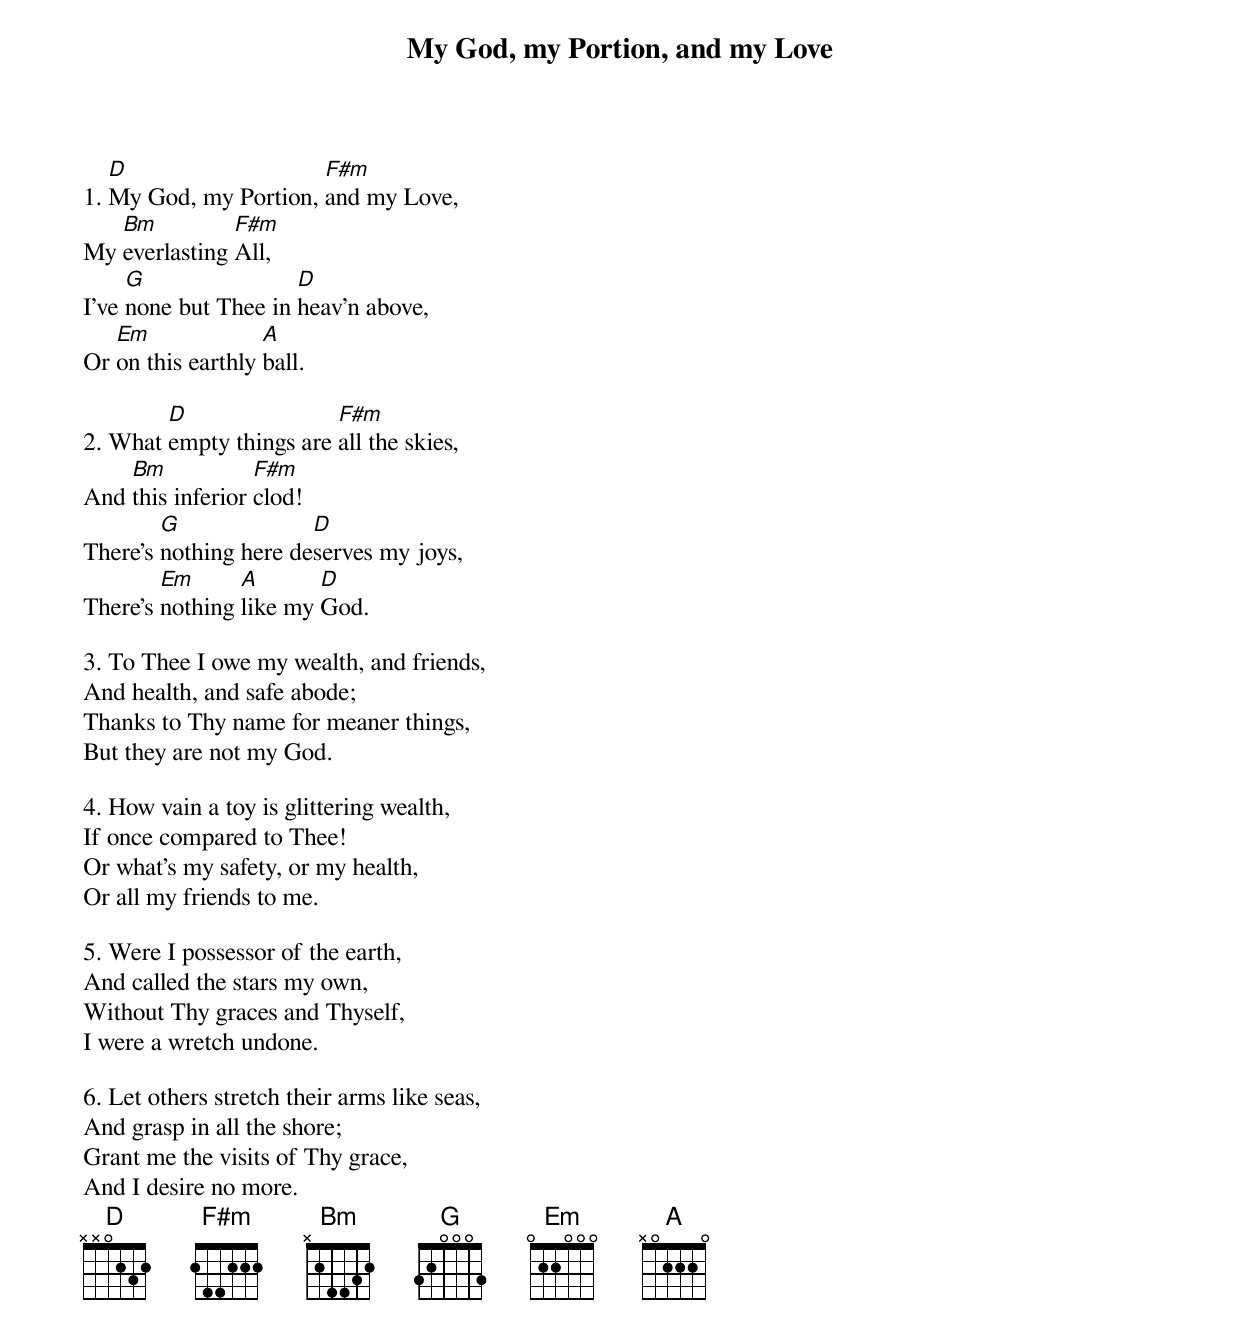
{t:My God, my Portion, and my Love}

1. [D]My God, my Portion, [F#m]and my Love,
My [Bm]everlasting [F#m]All,
I've [G]none but Thee in [D]heav'n above,
Or [Em]on this earthly [A]ball.

2. What [D]empty things are [F#m]all the skies,
And [Bm]this inferior [F#m]clod!
There's [G]nothing here de[D]serves my joys,
There's [Em]nothing [A]like my [D]God.

3. To Thee I owe my wealth, and friends,
And health, and safe abode;
Thanks to Thy name for meaner things,
But they are not my God.

4. How vain a toy is glittering wealth,
If once compared to Thee!
Or what's my safety, or my health,
Or all my friends to me.

5. Were I possessor of the earth,
And called the stars my own,
Without Thy graces and Thyself,
I were a wretch undone.

6. Let others stretch their arms like seas,
And grasp in all the shore;
Grant me the visits of Thy grace,
And I desire no more.
